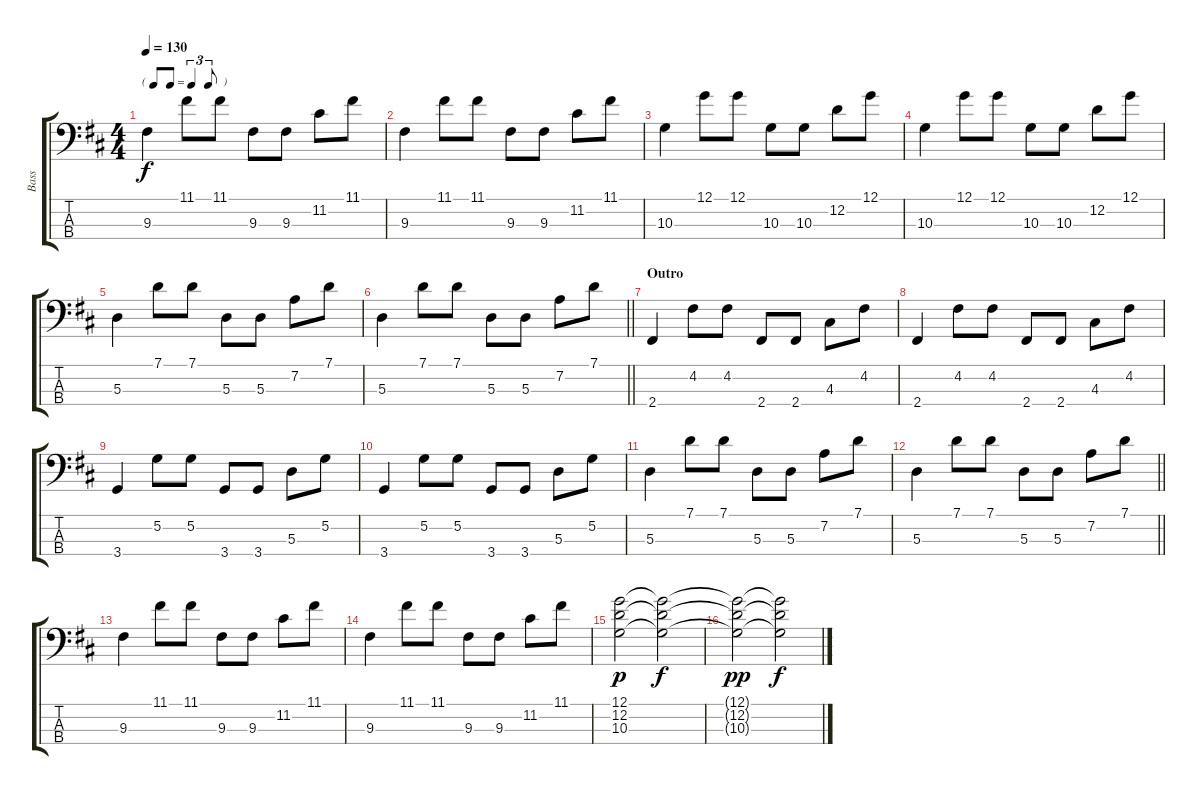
\track ("Bass" "Bass") {instrument electricbassfinger}
\staff {score tabs}
\tuning (G2 D2 A1 E1) {hide}
\ts (4 4)
\tf triplet8th
\tempo 130
\clef f4
\ks d
9.3.4{dy f} 11.1.8 11.1.8 9.3.8 9.3.8 11.2.8 11.1.8 |
9.3.4 11.1.8 11.1.8 9.3.8 9.3.8 11.2.8 11.1.8 |
10.3.4 12.1.8 12.1.8 10.3.8 10.3.8 12.2.8 12.1.8 |
10.3.4 12.1.8 12.1.8 10.3.8 10.3.8 12.2.8 12.1.8 |
5.3.4 7.1.8 7.1.8 5.3.8 5.3.8 7.2.8 7.1.8 |
\barLineRight lightlight
5.3.4 7.1.8 7.1.8 5.3.8 5.3.8 7.2.8 7.1.8 |
\section ("" "Outro")
2.4.4 4.2.8 4.2.8 2.4.8 2.4.8 4.3.8 4.2.8 |
2.4.4 4.2.8 4.2.8 2.4.8 2.4.8 4.3.8 4.2.8 |
3.4.4 5.2.8 5.2.8 3.4.8 3.4.8 5.3.8 5.2.8 |
3.4.4 5.2.8 5.2.8 3.4.8 3.4.8 5.3.8 5.2.8 |
5.3.4 7.1.8 7.1.8 5.3.8 5.3.8 7.2.8 7.1.8 |
\barLineRight lightlight
5.3.4 7.1.8 7.1.8 5.3.8 5.3.8 7.2.8 7.1.8 |
9.3.4 11.1.8 11.1.8 9.3.8 9.3.8 11.2.8 11.1.8 |
9.3.4 11.1.8 11.1.8 9.3.8 9.3.8 11.2.8 11.1.8 |
(12.1 12.2 10.3).2{dy p} (12.1{t} 12.2{t} 10.3{t}).2{dy f volume 6} |
(12.1{t} 12.2{t} 10.3{t}).2{dy pp volume 4} (12.1{t} 12.2{t} 10.3{t}).2{dy f}
